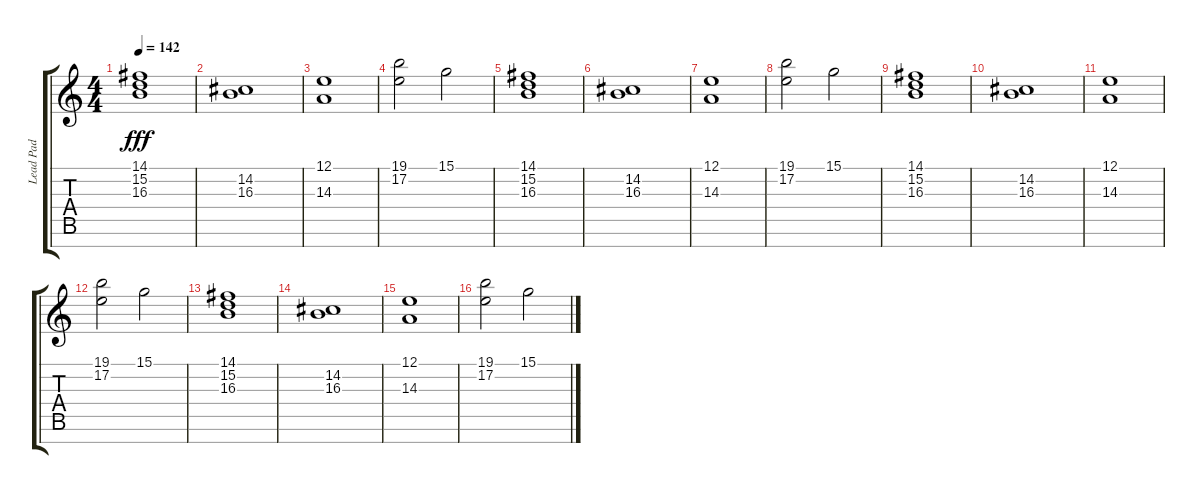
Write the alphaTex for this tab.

\track ("Lead Pad" "Lead Pad") {instrument lead2sawtooth}
\staff {score tabs}
\tuning (E4 B3 G3 D3 A2 E2 B1) {hide}
\ts (4 4)
\tempo 142
\clef g2
\ks c
(14.1 15.2 16.3).1{dy fff} |
(14.2 16.3).1 |
(12.1 14.3).1 |
(19.1 17.2).2 15.1.2 |
(14.1 15.2 16.3).1 |
(14.2 16.3).1 |
(12.1 14.3).1 |
(19.1 17.2).2 15.1.2 |
(14.1 15.2 16.3).1 |
(14.2 16.3).1 |
(12.1 14.3).1 |
(19.1 17.2).2 15.1.2 |
(14.1 15.2 16.3).1 |
(14.2 16.3).1 |
(12.1 14.3).1 |
(19.1 17.2).2 15.1.2
